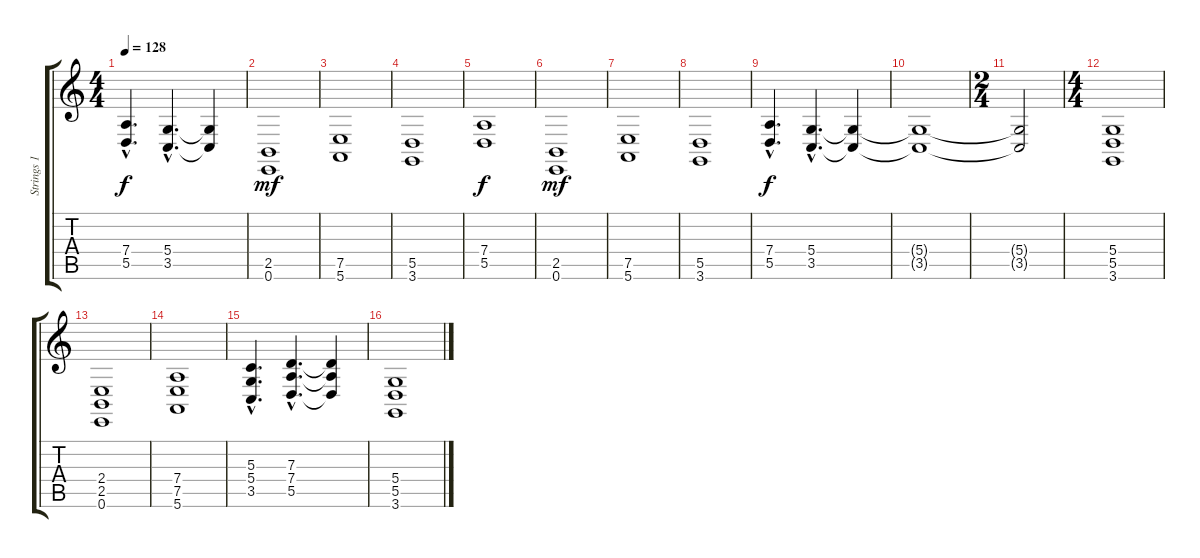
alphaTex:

\track ("Strings 1" "Strings 1") {instrument stringensemble1}
\staff {score tabs}
\tuning (E4 B3 G3 D3 A2 E2) {hide}
\ts (4 4)
\tempo 128
\clef g2
\ks c
(7.4{hac} 5.5{hac}).4{d dy f} (5.4{hac} 3.5{hac}).4{d} (5.4{t} 3.5{t}).4 |
(2.5 0.6).1{dy mf} |
(7.5 5.6).1 |
(5.5 3.6).1 |
(7.4 5.5).1{dy f} |
(2.5 0.6).1{dy mf} |
(7.5 5.6).1 |
(5.5 3.6).1 |
(7.4{hac} 5.5{hac}).4{d dy f} (5.4{hac} 3.5{hac}).4{d} (5.4{t} 3.5{t}).4 |
(5.4{t} 3.5{t}).1 |
\ts (2 4)
(5.4{t} 3.5{t}).2 |
\ts (4 4)
(5.4 5.5 3.6).1 |
(2.4 2.5 0.6).1 |
(7.4 7.5 5.6).1 |
(5.3{hac} 5.4{hac} 3.5{hac}).4{d} (7.3{hac} 7.4{hac} 5.5{hac}).4{d} (7.3{t} 7.4{t} 5.5{t}).4 |
(5.4 5.5 3.6).1
